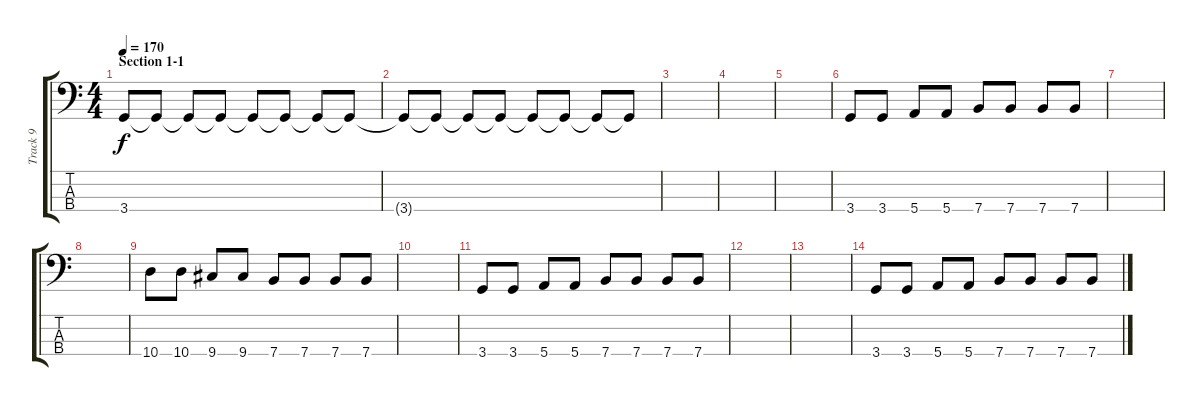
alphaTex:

\track ("Track 9" "Track 9") {instrument electricbasspick}
\staff {score tabs}
\tuning (G2 D2 A1 E1) {hide}
\ts (4 4)
\section ("" "Section 1-1")
\tempo 170
\clef f4
\ks c
3.4{t}.8{dy f} 3.4{t}.8 3.4{t}.8 3.4{t}.8 3.4{t}.8 3.4{t}.8 3.4{t}.8 3.4{t}.8 |
3.4{t}.8 3.4{t}.8 3.4{t}.8 3.4{t}.8 3.4{t}.8 3.4{t}.8 3.4{t}.8 3.4{t}.8 |
|
|
|
3.4.8 3.4.8 5.4.8 5.4.8 7.4.8 7.4.8 7.4.8 7.4.8 |
|
|
10.4.8 10.4.8 9.4.8 9.4.8 7.4.8 7.4.8 7.4.8 7.4.8 |
|
3.4.8 3.4.8 5.4.8 5.4.8 7.4.8 7.4.8 7.4.8 7.4.8 |
|
|
3.4.8 3.4.8 5.4.8 5.4.8 7.4.8 7.4.8 7.4.8 7.4.8
